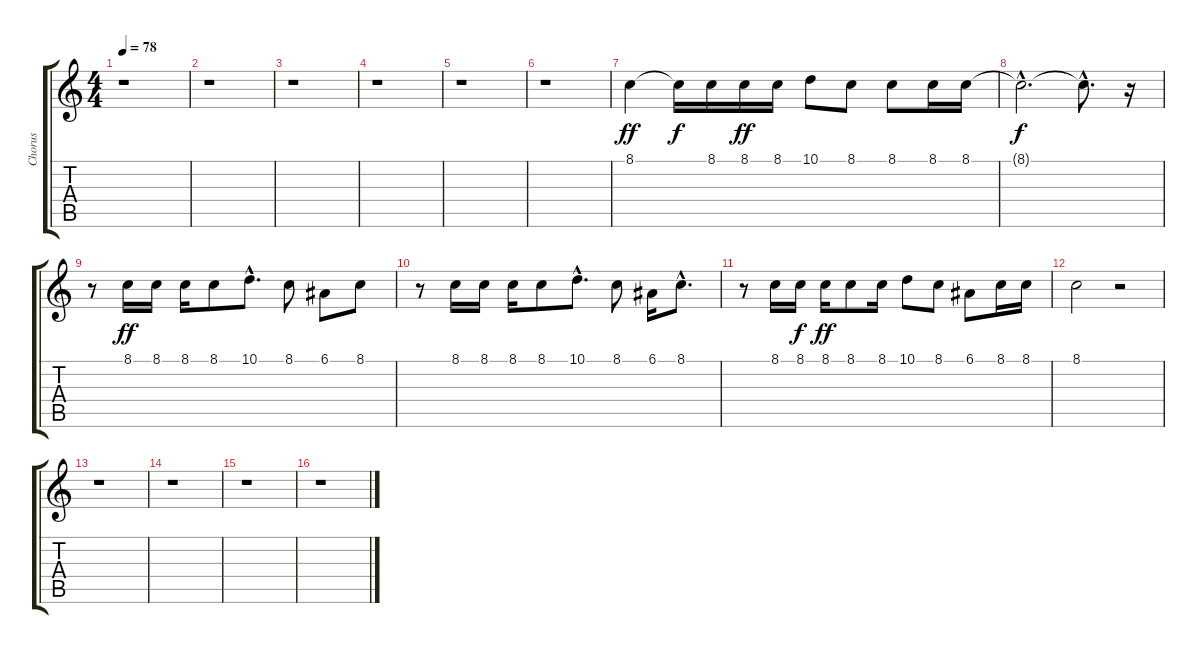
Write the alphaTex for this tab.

\track ("Chorus" "Chorus") {instrument trumpet}
\staff {score tabs}
\tuning (E4 B3 G3 D3 A2 E2) {hide}
\ts (4 4)
\tempo 78
\clef g2
\ks c
r.1{dy f} |
r.1 |
r.1 |
r.1 |
r.1 |
r.1 |
8.1.4{dy ff} 8.1{t}.16{dy f} 8.1.16 8.1.16{dy ff} 8.1.16 10.1.8 8.1.8 8.1.8 8.1.16 8.1.16 |
8.1{hac t}.2{d dy f} 8.1{hac t}.8{d} r.16 |
r.8 8.1.16{dy ff} 8.1.16 8.1.16 8.1.8 10.1{hac}.8{d} 8.1.8 6.1.8 8.1.8 |
r.8 8.1.16 8.1.16 8.1.16 8.1.8 10.1{hac}.8{d} 8.1.8 6.1.16 8.1{hac}.8{d} |
r.8 8.1.16 8.1.16{dy f} 8.1.16{dy ff} 8.1.8 8.1.16 10.1.8 8.1.8 6.1.8 8.1.16 8.1.16 |
8.1.2 r.2 |
r.1 |
r.1 |
r.1 |
r.1
